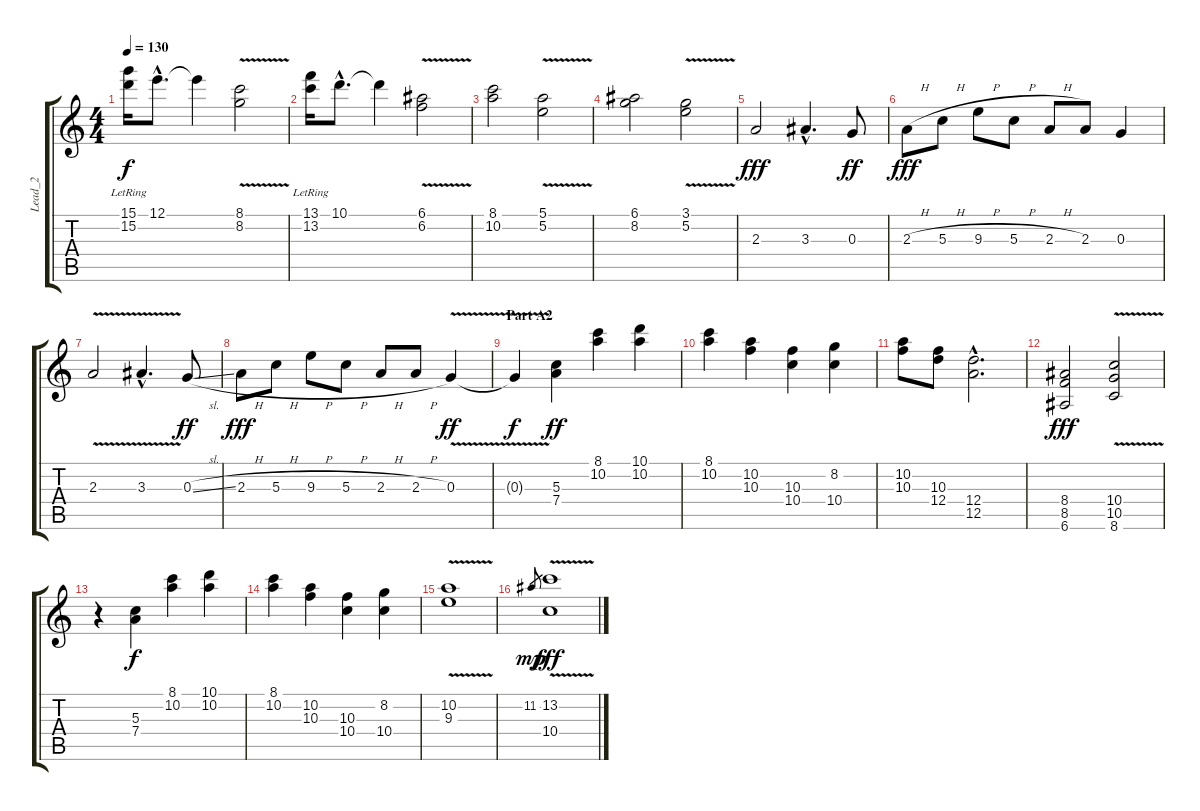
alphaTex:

\track ("Lead_2" "Lead_2") {instrument acousticguitarnylon}
\staff {score tabs}
\tuning (E4 B3 G3 D3 A2 E2) {hide}
\ts (4 4)
\tempo 130
\clef g2
\ks c
(15.1{lr} 15.2).16{dy f} 12.1{hac}.8{d} 12.1{t}.4 (8.1{v} 8.2{v}).2 |
(13.1{lr} 13.2).16 10.1{hac}.8{d} 10.1{t}.4 (6.1{v} 6.2{v}).2 |
(8.1 10.2).2 (5.1{v} 5.2).2 |
(6.1 8.2).2 (3.1{v} 5.2).2 |
2.3.2{dy fff} 3.3{hac}.4{d} 0.3.8{dy ff} |
2.3{h}.8{dy fff} 5.3{h}.8 9.3{h}.8 5.3{h}.8 2.3{h}.8 2.3.8 0.3.4 |
2.3{v}.2 3.3{v hac}.4{d} 0.3{sl}.8{dy ff} |
2.3{h}.8{dy fff} 5.3{h}.8 9.3{h}.8 5.3{h}.8 2.3{h}.8 2.3{h}.8 0.3{v}.4{dy ff} |
\section ("" "Part A2")
0.3{t}.4{dy f volume 16 instrument acousticguitarsteel} (5.3 7.4).4{dy ff} (8.1 10.2).4 (10.1 10.2).4 |
(8.1 10.2).4 (10.2 10.3).4 (10.3 10.4).4 (8.2 10.4).4 |
(10.2 10.3).8 (10.3 12.4).8 (12.4{hac} 12.5{hac}).2{d} |
(8.4 8.5 6.6).2{dy fff} (10.4 10.5 8.6{v}).2 |
r.4{volume 16 instrument acousticguitarsteel} (5.3 7.4).4{dy f} (8.1 10.2).4 (10.1 10.2).4 |
(8.1 10.2).4 (10.2 10.3).4 (10.3 10.4).4 (8.2 10.4).4 |
(10.2{v} 9.3{v}).1 |
11.2.8{gr dy mp} (13.2{v} 10.4{v}).1{dy fff}
